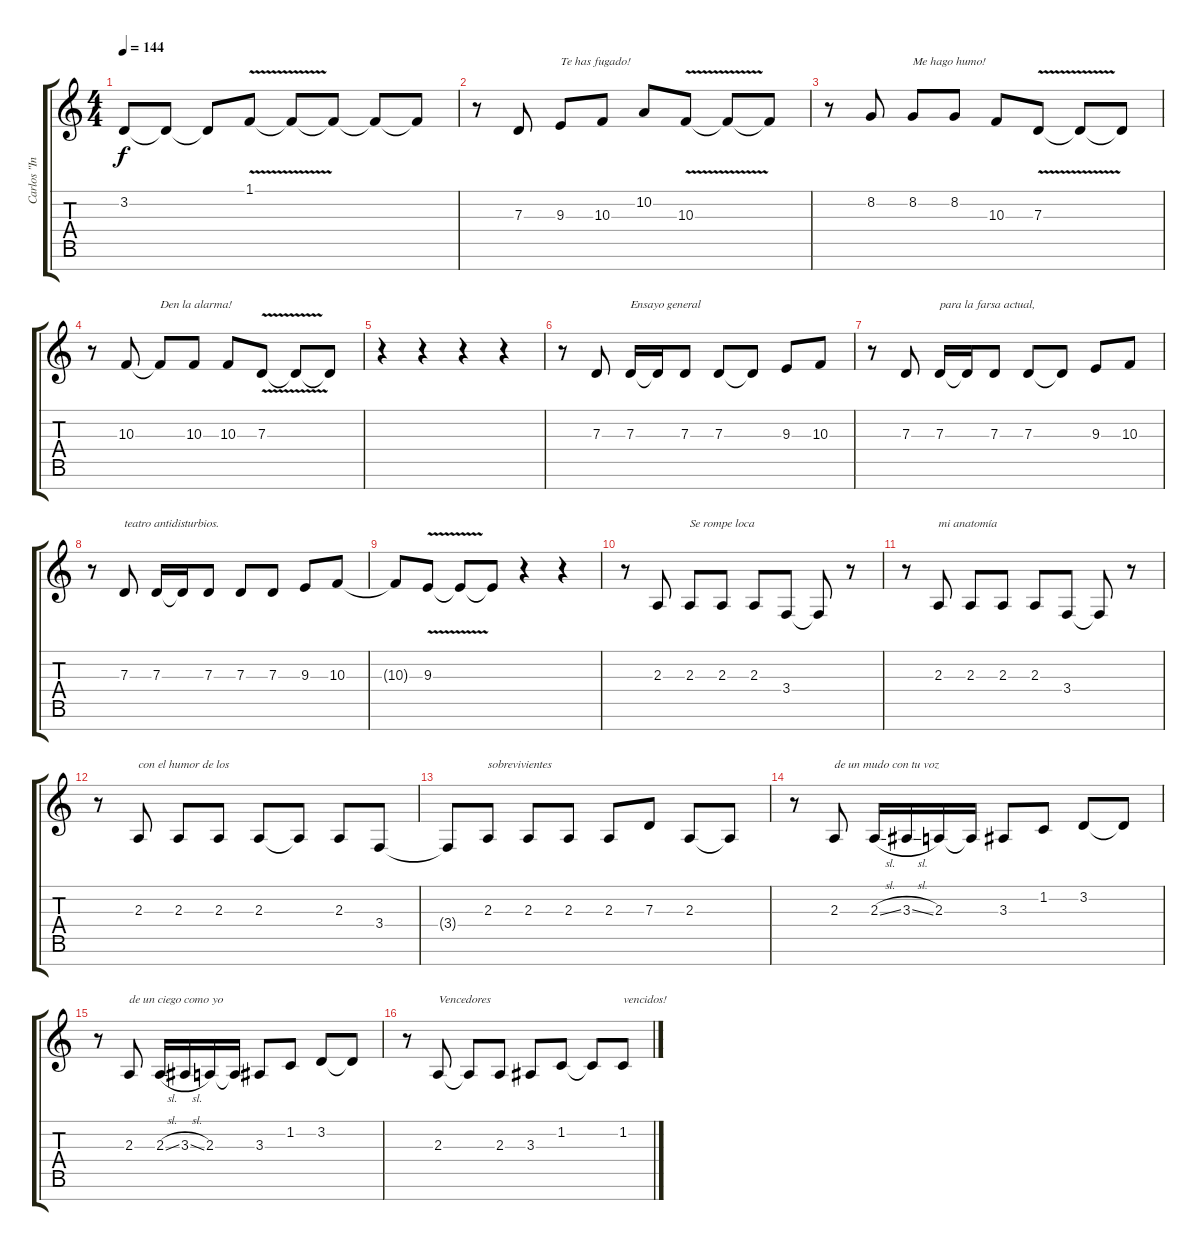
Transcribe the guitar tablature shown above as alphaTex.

\track ("Carlos \"Indio\" Solari" "Carlos \"In") {instrument lead2sawtooth}
\staff {score tabs}
\tuning (E4 B3 G3 D3 A2 E2 B1) {hide}
\ts (4 4)
\tempo 144
\clef g2
\ks c
3.2.8{dy f} 3.2{t}.8 3.2{t}.8 1.1{v}.8 1.1{t}.8 1.1{t}.8 1.1{t}.8 1.1{t}.8 |
r.8 7.3.8 9.3.8{txt "Te has fugado!"} 10.3.8 10.2.8 10.3{v}.8 10.3{t}.8 10.3{t}.8 |
r.8 8.2.8 8.2.8{txt "Me hago humo!"} 8.2.8 10.3.8 7.3{v}.8 7.3{t}.8 7.3{t}.8 |
r.8 10.3.8 10.3{t}.8{txt "Den la alarma!"} 10.3.8 10.3.8 7.3{v}.8 7.3{t}.8 7.3{t}.8 |
r.4 r.4 r.4 r.4 |
r.8 7.3.8 7.3.16{txt "Ensayo general "} 7.3{t}.16 7.3.8 7.3.8 7.3{t}.8 9.3.8 10.3.8 |
r.8 7.3.8 7.3.16{txt "para la farsa actual,"} 7.3{t}.16 7.3.8 7.3.8 7.3{t}.8 9.3.8 10.3.8 |
r.8 7.3.8{txt "teatro antidisturbios."} 7.3.16 7.3{t}.16 7.3.8 7.3.8 7.3.8 9.3.8 10.3.8 |
10.3{t}.8 9.3{v}.8 9.3{t}.8 9.3{t}.8 r.4 r.4 |
r.8 2.3.8 2.3.8{txt "Se rompe loca "} 2.3.8 2.3.8 3.4.8 3.4{t}.8 r.8 |
r.8 2.3.8{txt "mi anatomía"} 2.3.8 2.3.8 2.3.8 3.4.8 3.4{t}.8 r.8 |
r.8 2.3.8{txt "con el humor de los "} 2.3.8 2.3.8 2.3.8 2.3{t}.8 2.3.8 3.4.8 |
3.4{t}.8 2.3.8{txt "sobrevivientes"} 2.3.8 2.3.8 2.3.8 7.3.8 2.3.8 2.3{t}.8 |
r.8 2.3.8{txt "de un mudo con tu voz"} 2.3{sl}.16 3.3{sl}.16 2.3.16 2.3{t}.16 3.3.8 1.2.8 3.2.8 3.2{t}.8 |
r.8 2.3.8{txt "de un ciego como yo"} 2.3{sl}.16 3.3{sl}.16 2.3.16 2.3{t}.16 3.3.8 1.2.8 3.2.8 3.2{t}.8 |
r.8 2.3.8{txt "Vencedores "} 2.3{t}.8 2.3.8 3.3.8 1.2.8 1.2{t}.8 1.2.8{txt "vencidos!"}
